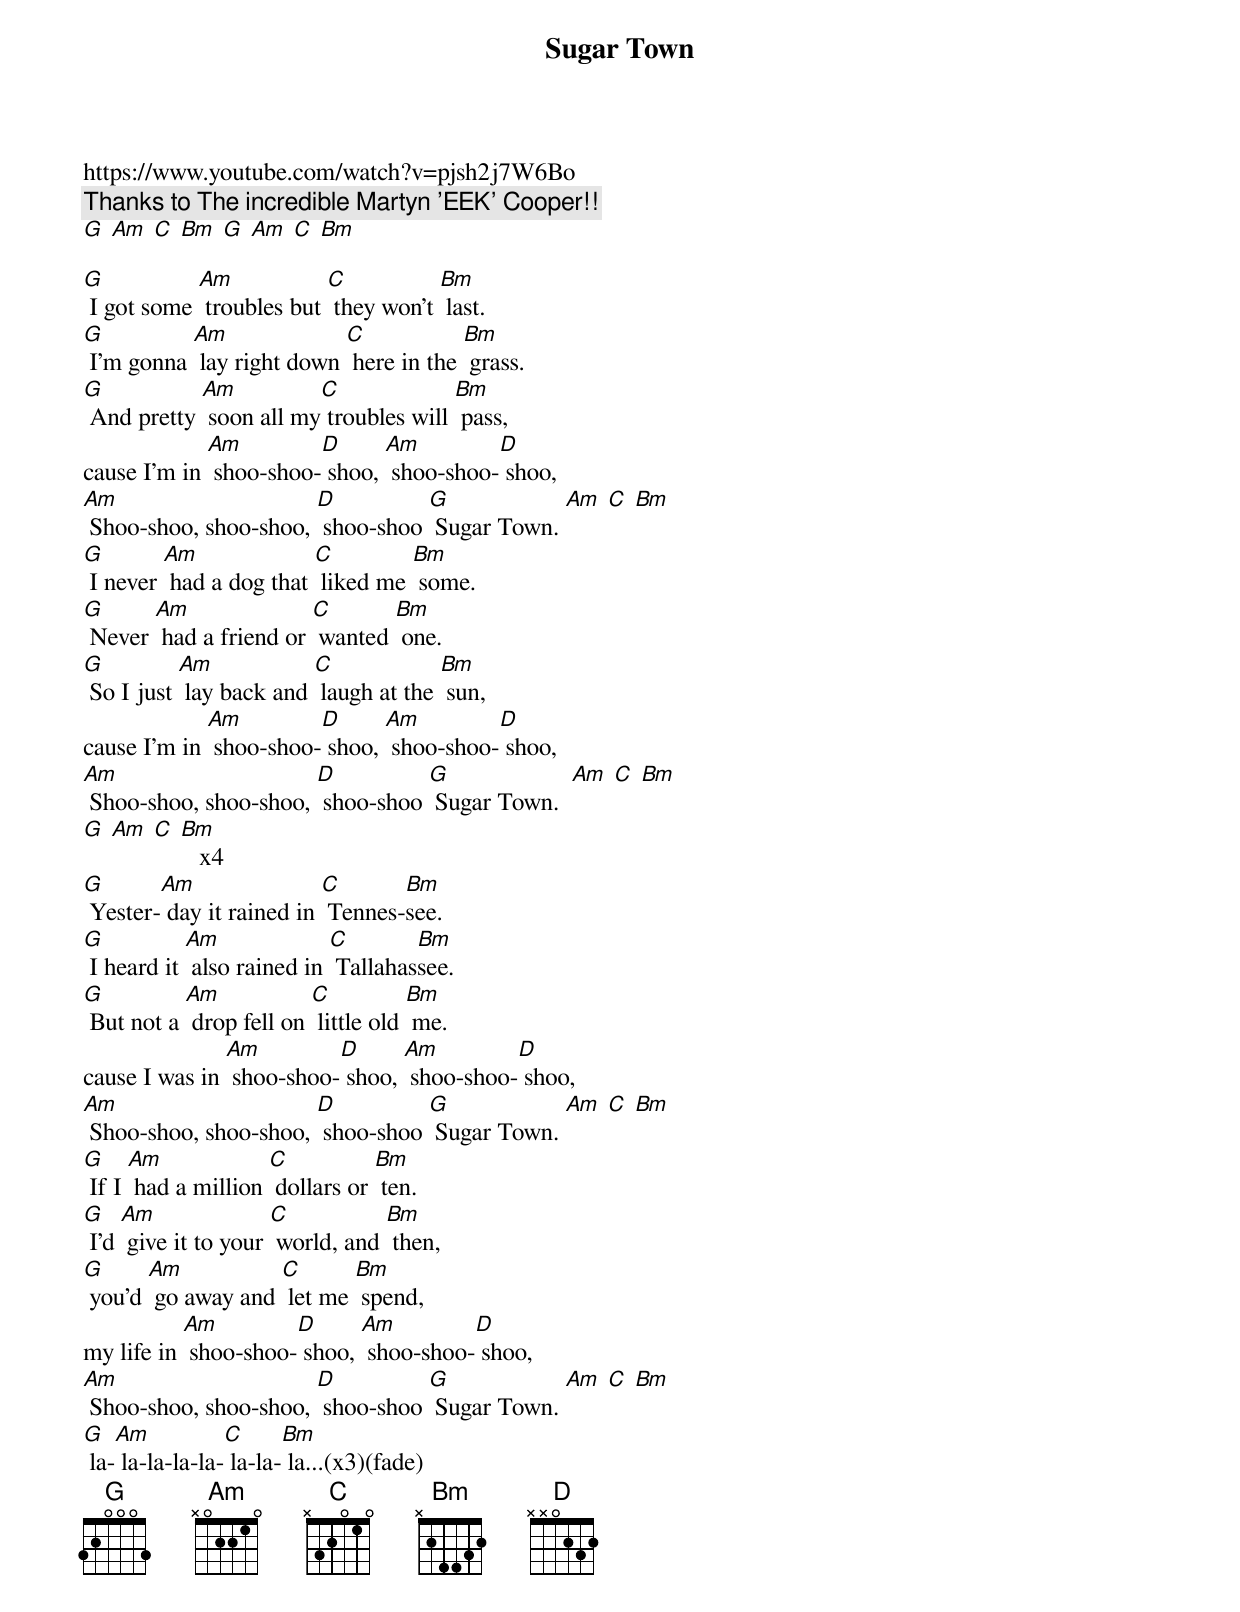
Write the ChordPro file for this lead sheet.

{t:Sugar Town}
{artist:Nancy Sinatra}
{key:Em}
https://www.youtube.com/watch?v=pjsh2j7W6Bo
{c: Thanks to The incredible Martyn 'EEK' Cooper!!}
[G] [Am] [C] [Bm] [G] [Am] [C] [Bm]

[G] I got some [Am] troubles but [C] they won't [Bm] last.
[G] I'm gonna [Am] lay right down [C] here in the [Bm] grass.
[G] And pretty [Am] soon all my[C] troubles will [Bm] pass,
cause I'm in [Am] shoo-shoo-[D] shoo, [Am] shoo-shoo-[D] shoo,
[Am] Shoo-shoo, shoo-shoo, [D] shoo-shoo [G] Sugar Town. [Am] [C] [Bm]
{c: }
[G] I never [Am] had a dog that [C] liked me [Bm] some.
[G] Never [Am] had a friend or [C] wanted [Bm] one.
[G] So I just [Am] lay back and [C] laugh at the [Bm] sun,
cause I'm in [Am] shoo-shoo-[D] shoo, [Am] shoo-shoo-[D] shoo,
[Am] Shoo-shoo, shoo-shoo, [D] shoo-shoo [G] Sugar Town.  [Am] [C] [Bm]
{c: }
[G] [Am] [C] [Bm]   x4
{c: }
[G] Yester-[Am] day it rained in [C] Tennes-[Bm]see.
[G] I heard it [Am] also rained in [C] Tallahas[Bm]see.
[G] But not a [Am] drop fell on [C] little old [Bm] me.
cause I was in [Am] shoo-shoo-[D] shoo, [Am] shoo-shoo-[D] shoo,
[Am] Shoo-shoo, shoo-shoo, [D] shoo-shoo [G] Sugar Town. [Am] [C] [Bm]
{c: }
[G] If I [Am] had a million [C] dollars or [Bm] ten.
[G] I'd [Am] give it to your [C] world, and [Bm] then,
[G] you'd [Am] go away and [C] let me [Bm] spend,
my life in [Am] shoo-shoo-[D] shoo, [Am] shoo-shoo-[D] shoo,
[Am] Shoo-shoo, shoo-shoo, [D] shoo-shoo [G] Sugar Town. [Am] [C] [Bm]
{c: }
[G] la-[Am] la-la-la-la-[C] la-la-[Bm] la...(x3)(fade)
